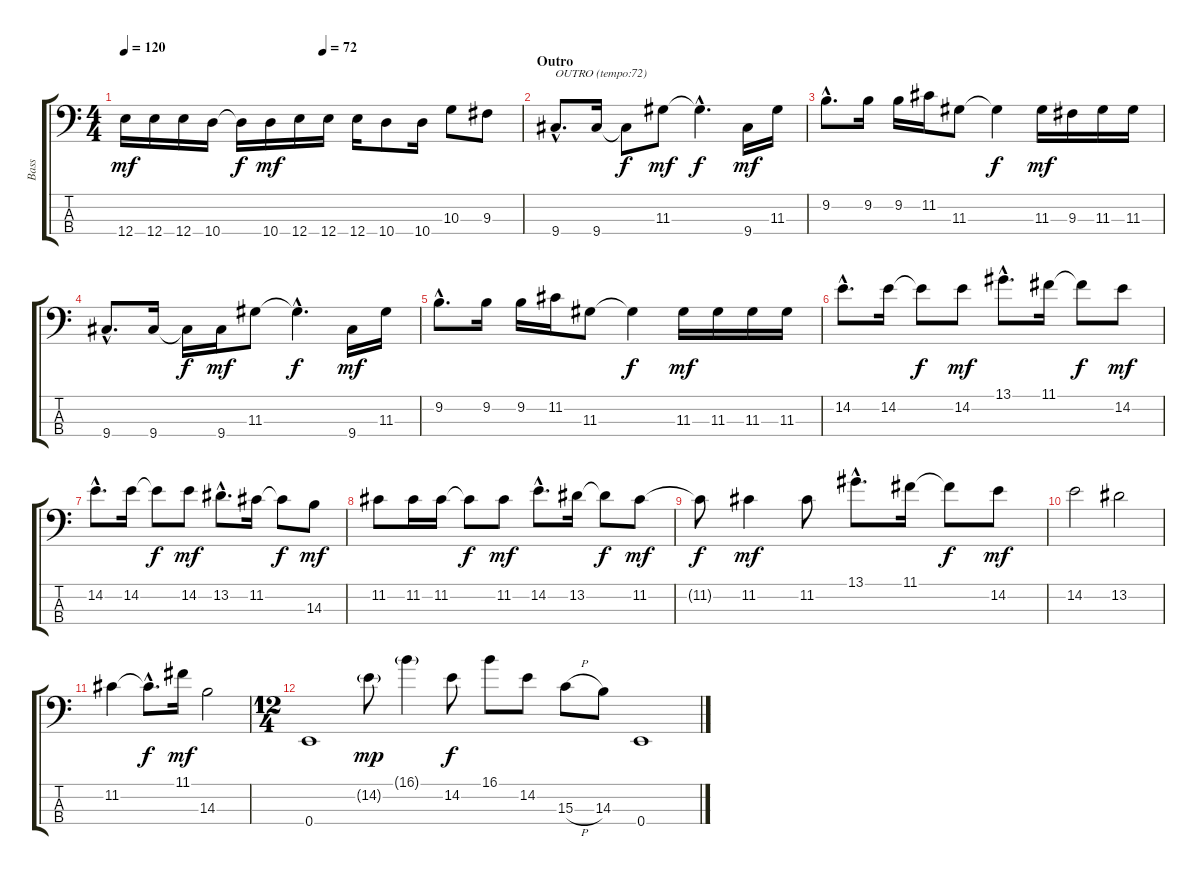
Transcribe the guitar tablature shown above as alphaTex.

\track ("Bass" "Bass") {instrument electricbassfinger}
\staff {score tabs}
\tuning (G2 D2 A1 E1) {hide}
\ts (4 4)
\tempo 120
\tempo (72 0.5)
\clef f4
\ks c
12.4.16{dy mf} 12.4.16 12.4.16 10.4.16 10.4{t}.16{dy f} 10.4.16{dy mf} 12.4.16 12.4.16 12.4.16 10.4.8 10.4.16 10.3.8 9.3.8 |
\section ("" "Outro")
9.4{hac}.8{d txt "OUTRO (tempo:72)"} 9.4.16 9.4{t}.8{dy f} 11.3.8{dy mf} 11.3{hac t}.4{d dy f} 9.4.16{dy mf} 11.3.16 |
9.2{hac}.8{d} 9.2.16 9.2.16 11.2.16 11.3.8 11.3{t}.4{dy f} 11.3.16{dy mf} 9.3.16 11.3.16 11.3.16 |
9.4{hac}.8{d} 9.4.16 9.4{t}.16{dy f} 9.4.16{dy mf} 11.3.8 11.3{hac t}.4{d dy f} 9.4.16{dy mf} 11.3.16 |
9.2{hac}.8{d} 9.2.16 9.2.16 11.2.16 11.3.8 11.3{t}.4{dy f} 11.3.16{dy mf} 11.3.16 11.3.16 11.3.16 |
14.2{hac}.8{d} 14.2.16 14.2{t}.8{dy f} 14.2.8{dy mf} 13.1{hac}.8{d} 11.1.16 11.1{t}.8{dy f} 14.2.8{dy mf} |
14.2{hac}.8{d} 14.2.16 14.2{t}.8{dy f} 14.2.8{dy mf} 13.2{hac}.8{d} 11.2.16 11.2{t}.8{dy f} 14.3.8{dy mf} |
11.2.8 11.2.16 11.2.16 11.2{t}.8{dy f} 11.2.8{dy mf} 14.2{hac}.8{d} 13.2.16 13.2{t}.8{dy f} 11.2.8{dy mf} |
11.2{t}.8{dy f} 11.2.4{dy mf} 11.2.8 13.1{hac}.8{d} 11.1.16 11.1{t}.8{dy f} 14.2.8{dy mf} |
14.2.2 13.2.2 |
11.2.4 11.2{hac t}.8{d dy f} 11.1.16{dy mf} 14.3.2 |
\ts (12 4)
0.4.1 14.2{g}.8{dy mp} 16.1{g}.4 14.2.8{dy f} 16.1.8 14.2.8 15.3{h}.8 14.3.8 0.4.1
